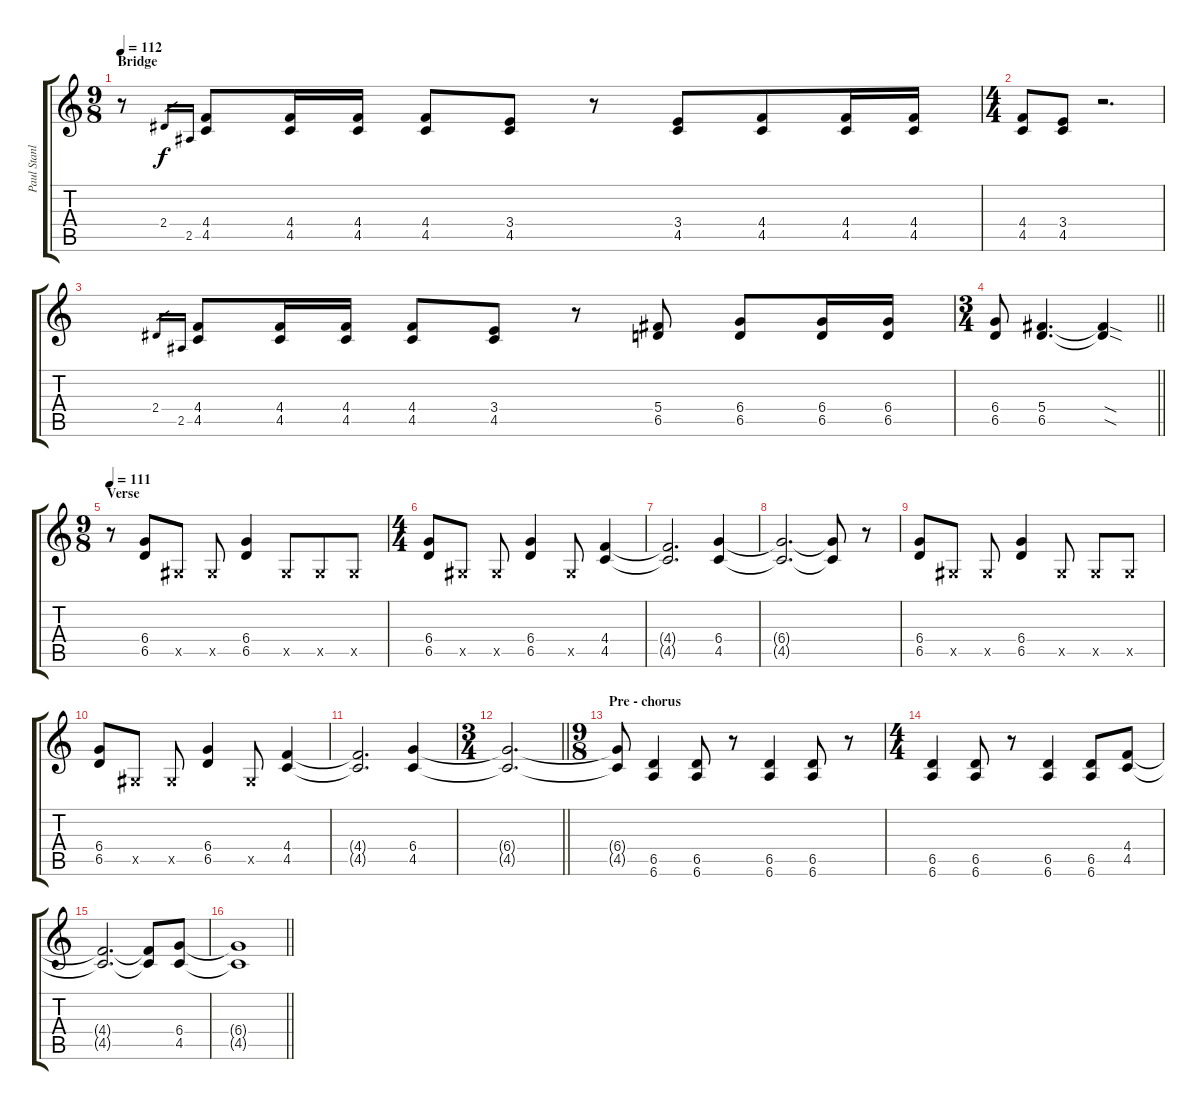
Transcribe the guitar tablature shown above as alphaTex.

\track ("Paul Stanley (Rhythm)" "Paul Stanl") {instrument distortionguitar}
\staff {score tabs}
\tuning (Eb4 Bb3 Gb3 Db3 Ab2 Eb2) {hide}
\ts (9 8)
\section ("" "Bridge")
\tempo 112
\clef g2
\ks c
r.8{dy f} 2.4.16{gr} 2.5.16{gr} (4.4 4.5).8 (4.4 4.5).16 (4.4 4.5).16 (4.4 4.5).8 (3.4 4.5).8 r.8 (3.4 4.5).8 (4.4 4.5).8 (4.4 4.5).16 (4.4 4.5).16 |
\ts (4 4)
(4.4 4.5).8 (3.4 4.5).8 r.2{d} |
2.4.16{gr} 2.5.16{gr} (4.4 4.5).8 (4.4 4.5).16 (4.4 4.5).16 (4.4 4.5).8 (3.4 4.5).8 r.8 (5.4 6.5).8 (6.4 6.5).8 (6.4 6.5).16 (6.4 6.5).16 |
\ts (3 4)
\barLineRight lightlight
(6.4 6.5).8 (5.4 6.5).4{d} (5.4{sod t} 6.5{sod t}).4{volume 12} |
\ts (9 8)
\section ("" "Verse")
\tempo 111
r.8 (6.4 6.5).8 0.5{x}.8 0.5{x}.8 (6.4 6.5).4 0.5{x}.8 0.5{x}.8 0.5{x}.8 |
\ts (4 4)
(6.4 6.5).8 0.5{x}.8 0.5{x}.8 (6.4 6.5).4 0.5{x}.8 (4.4 4.5).4 |
(4.4{t} 4.5{t}).2{d} (6.4 4.5).4 |
(6.4{t} 4.5{t}).2{d} (6.4{t} 4.5{t}).8 r.8 |
(6.4 6.5).8 0.5{x}.8 0.5{x}.8 (6.4 6.5).4 0.5{x}.8 0.5{x}.8 0.5{x}.8 |
(6.4 6.5).8 0.5{x}.8 0.5{x}.8 (6.4 6.5).4 0.5{x}.8 (4.4 4.5).4 |
(4.4{t} 4.5{t}).2{d} (6.4 4.5).4 |
\ts (3 4)
\barLineRight lightlight
(6.4{t} 4.5{t}).2{d} |
\ts (9 8)
\section ("" "Pre - chorus")
(6.4{t} 4.5{t}).8 (6.5 6.6).4 (6.5 6.6).8 r.8 (6.5 6.6).4 (6.5 6.6).8 r.8 |
\ts (4 4)
(6.5 6.6).4 (6.5 6.6).8 r.8 (6.5 6.6).4 (6.5 6.6).8 (4.4 4.5).8 |
(4.4{t} 4.5{t}).2{d} (4.4{t} 4.5{t}).8 (6.4 4.5).8 |
\barLineRight lightlight
(6.4{t} 4.5{t}).1
